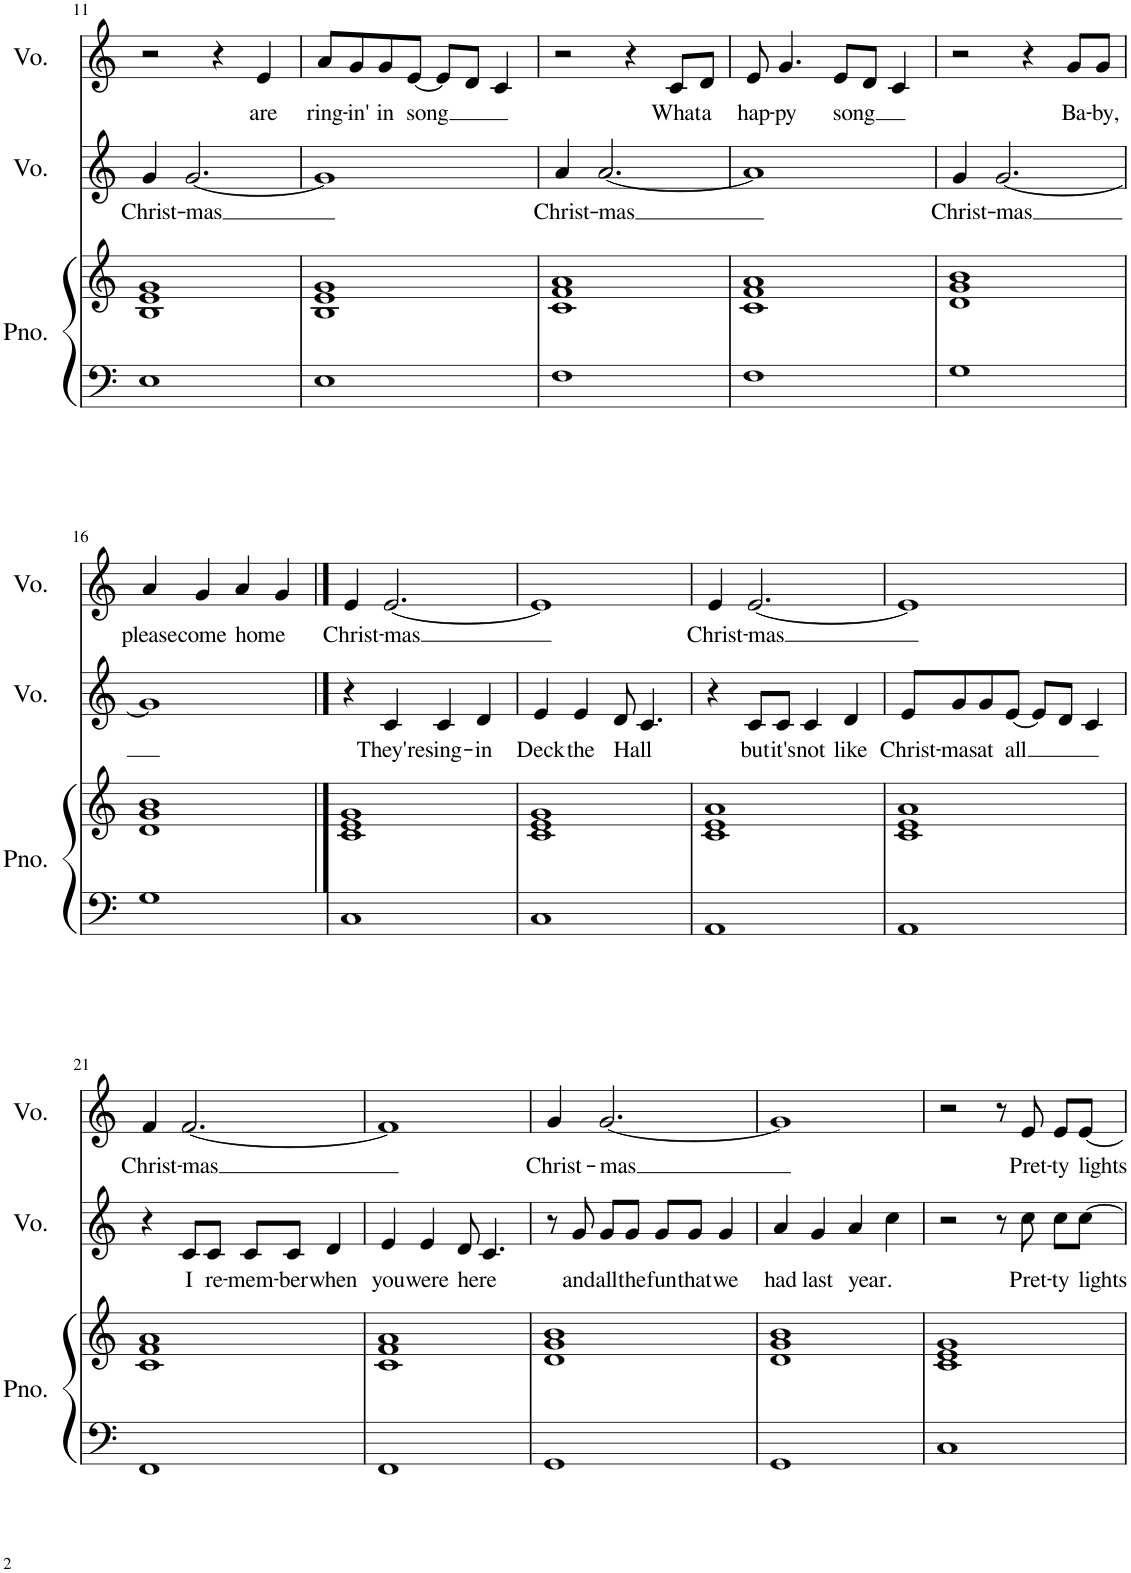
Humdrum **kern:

**kern	**kern	**kern	**text	**kern	**text
*part3	*part3	*part2	*part2	*part1	*part1
*staff4	*staff3	*staff2	*staff2	*staff1	*staff1
*I"Piano	*	*I"Voice	*	*I"Voice	*
*I'Pno.	*	*I'Vo.	*	*I'Vo.	*
!!LO:PB:g=z
*clefF4	*clefG2	*clefG2	*	*clefG2	*
*k[]	*k[]	*k[]	*	*k[]	*
*M4/4	*M4/4	*M4/4	*	*M4/4	*
=11	=11	=11	=11	=11	=11
!	!	!	!LO:LY:b	!	!
1E	1B 1e 1g	4g/	Christ-	2r	.
!	!	!	!LO:LY:b	!	!
.	.	[2.g/	-mas	.	.
.	.	.	.	4r	.
!	!	!	!	!	!LO:LY:b
.	.	.	.	4e/	are
=12	=12	=12	=12	=12	=12
!	!	!	!	!	!LO:LY:b
1E	1B 1e 1g	1g]	.	8a/L	ring-
!	!	!	!	!	!LO:LY:b
.	.	.	.	8g/	-in'
!	!	!	!	!	!LO:LY:b
.	.	.	.	8g/	in
!	!	!	!	!	!LO:LY:b
.	.	.	.	[8e/J	song
.	.	.	.	8e/L]	.
.	.	.	.	8d/J	.
.	.	.	.	4c/	.
=13	=13	=13	=13	=13	=13
!	!	!	!LO:LY:b	!	!
1F	1c 1f 1a	4a/	Christ-	2r	.
!	!	!	!LO:LY:b	!	!
.	.	[2.a/	-mas	.	.
.	.	.	.	4r	.
!	!	!	!	!	!LO:LY:b
.	.	.	.	8c/L	What
!	!	!	!	!	!LO:LY:b
.	.	.	.	8d/J	a
=14	=14	=14	=14	=14	=14
!	!	!	!	!	!LO:LY:b
1F	1c 1f 1a	1a]	.	8e/	hap-
!	!	!	!	!	!LO:LY:b
.	.	.	.	4.g/	-py
!	!	!	!	!	!LO:LY:b
.	.	.	.	8e/L	song
.	.	.	.	8d/J	.
.	.	.	.	4c/	.
=15	=15	=15	=15	=15	=15
!	!	!	!LO:LY:b	!	!
1G	1d 1g 1b	4g/	Christ-	2r	.
!	!	!	!LO:LY:b	!	!
.	.	[2.g/	-mas	.	.
.	.	.	.	4r	.
!	!	!	!	!	!LO:LY:b
.	.	.	.	8g/L	Ba-
!	!	!	!	!	!LO:LY:b
.	.	.	.	8g/J	-by,
!!LO:LB:g=z
=16	=16	=16	=16	=16	=16
!	!	!	!	!	!LO:LY:b
1G	1d 1g 1b	1g]	.	4a/	please
!	!	!	!	!	!LO:LY:b
.	.	.	.	4g/	come
!	!	!	!	!	!LO:LY:b
.	.	.	.	4a/	home
.	.	.	.	4g/	.
==17	==17	==17	==17	==17	==17
!	!	!	!	!	!LO:LY:b
1C	1c 1e 1g	4r	.	4e/	Christ-
!	!	!	!LO:LY:b	!	!LO:LY:b
.	.	4c/	They're	[2.e/	-mas
!	!	!	!LO:LY:b	!	!
.	.	4c/	sing-	.	.
!	!	!	!LO:LY:b	!	!
.	.	4d/	-in	.	.
=18	=18	=18	=18	=18	=18
!	!	!	!LO:LY:b	!	!
1C	1c 1e 1g	4e/	Deck	1e]	.
!	!	!	!LO:LY:b	!	!
.	.	4e/	the	.	.
!	!	!	!LO:LY:b	!	!
.	.	8d/	Hall	.	.
.	.	4.c/	.	.	.
=19	=19	=19	=19	=19	=19
!	!	!	!	!	!LO:LY:b
1AA	1c 1e 1a	4r	.	4e/	Christ-
!	!	!	!LO:LY:b	!	!LO:LY:b
.	.	8c/L	but	[2.e/	-mas
!	!	!	!LO:LY:b	!	!
.	.	8c/J	it's	.	.
!	!	!	!LO:LY:b	!	!
.	.	4c/	not	.	.
!	!	!	!LO:LY:b	!	!
.	.	4d/	like	.	.
=20	=20	=20	=20	=20	=20
!	!	!	!LO:LY:b	!	!
1AA	1c 1e 1a	8e/L	Christ-	1e]	.
!	!	!	!LO:LY:b	!	!
.	.	8g/	-mas	.	.
!	!	!	!LO:LY:b	!	!
.	.	8g/	at	.	.
!	!	!	!LO:LY:b	!	!
.	.	[8e/J	all	.	.
.	.	8e/L]	.	.	.
.	.	8d/J	.	.	.
.	.	4c/	.	.	.
!!LO:LB:g=z
=21	=21	=21	=21	=21	=21
!	!	!	!	!	!LO:LY:b
1FF	1c 1f 1a	4r	.	4f/	Christ-
!	!	!	!LO:LY:b	!	!LO:LY:b
.	.	8c/L	I	[2.f/	-mas
!	!	!	!LO:LY:b	!	!
.	.	8c/J	re-	.	.
!	!	!	!LO:LY:b	!	!
.	.	8c/L	-mem-	.	.
!	!	!	!LO:LY:b	!	!
.	.	8c/J	-ber	.	.
!	!	!	!LO:LY:b	!	!
.	.	4d/	when	.	.
=22	=22	=22	=22	=22	=22
!	!	!	!LO:LY:b	!	!
1FF	1c 1f 1a	4e/	you	1f]	.
!	!	!	!LO:LY:b	!	!
.	.	4e/	were	.	.
!	!	!	!LO:LY:b	!	!
.	.	8d/	here	.	.
.	.	4.c/	.	.	.
=23	=23	=23	=23	=23	=23
!	!	!	!	!	!LO:LY:b
1GG	1d 1g 1b	8r	.	4g/	Christ-
!	!	!	!LO:LY:b	!	!
.	.	8g/	and	.	.
!	!	!	!LO:LY:b	!	!LO:LY:b
.	.	8g/L	all	[2.g/	-mas
!	!	!	!LO:LY:b	!	!
.	.	8g/J	the	.	.
!	!	!	!LO:LY:b	!	!
.	.	8g/L	fun	.	.
!	!	!	!LO:LY:b	!	!
.	.	8g/J	that	.	.
!	!	!	!LO:LY:b	!	!
.	.	4g/	we	.	.
=24	=24	=24	=24	=24	=24
!	!	!	!LO:LY:b	!	!
1GG	1d 1g 1b	4a/	had	1g]	.
!	!	!	!LO:LY:b	!	!
.	.	4g/	last	.	.
!	!	!	!LO:LY:b	!	!
.	.	4a/	year.	.	.
.	.	4cc\	.	.	.
=25	=25	=25	=25	=25	=25
1C	1c 1e 1g	2r	.	2r	.
.	.	8r	.	8r	.
!	!	!	!LO:LY:b	!	!LO:LY:b
.	.	8cc\	Pret-	8e/	Pret-
!	!	!	!LO:LY:b	!	!LO:LY:b
.	.	8cc\L	-ty	8e/L	-ty
!	!	!	!LO:LY:b	!	!LO:LY:b
.	.	[8cc\J	lights	[8e/J	lights
=	=	=	=	=	=
*-	*-	*-	*-	*-	*-
